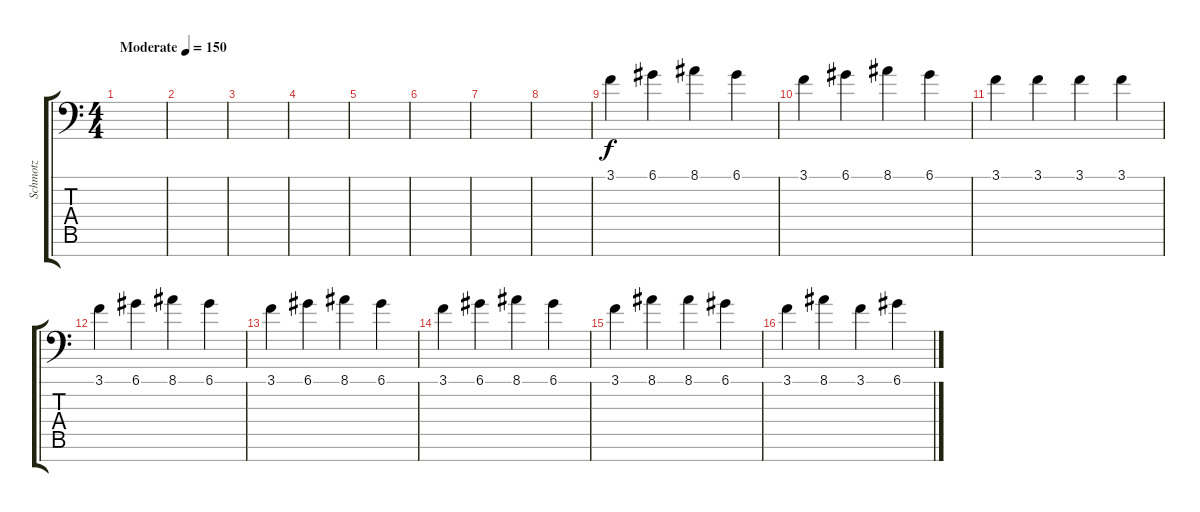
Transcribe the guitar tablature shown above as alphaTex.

\track ("Schmotz" "Schmotz") {instrument acousticgrandpiano}
\staff {score tabs}
\tuning (D4 A3 F3 C3 G2 D2 A1) {hide}
\ts (4 4)
\tempo (150 "Moderate")
\clef f4
\ks c
|
|
|
|
|
|
|
|
3.1.4 6.1.4 8.1.4 6.1.4 |
3.1.4 6.1.4 8.1.4 6.1.4 |
3.1.4 3.1.4 3.1.4 3.1.4 |
3.1.4 6.1.4 8.1.4 6.1.4 |
3.1.4 6.1.4 8.1.4 6.1.4 |
3.1.4 6.1.4 8.1.4 6.1.4 |
3.1.4 8.1.4 8.1.4 6.1.4 |
3.1.4 8.1.4 3.1.4 6.1.4
